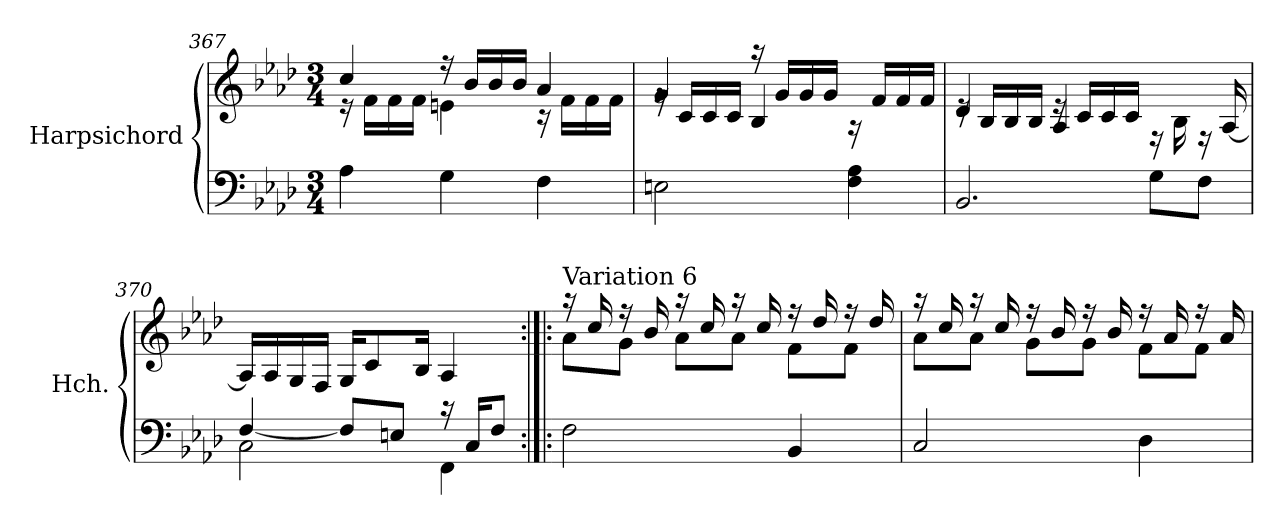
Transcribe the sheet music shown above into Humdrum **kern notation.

**kern	**kern
*part1	*part1
*staff2	*staff1
*I"Harpsichord	*
*I'Hch.	*
!!LO:PB:g=z
*clefF4	*clefG2
*k[b-e-a-d-]	*k[b-e-a-d-]
*M3/4	*M3/4
=367	=367
*	*^
4A-\	4cc/	16r
.	.	16f\LL
.	.	16f\
.	.	16f\JJ
4G\	16r	4en\
.	16b-/LL	.
.	16b-/	.
.	16b-/JJ	.
4F\	4a-/	16r
.	.	16f\LL
.	.	16f\
.	.	16f\JJ
=368	=368	=368
2En\	16rg	4g/
.	16c/LL	.
.	16c/	.
.	16c/JJ	.
.	4B-/	16raa
.	.	16g/LL
.	.	16g/
.	.	16g/JJ
4F\ 4A-\	16rA	4ryy
.	16f/LL	.
.	16f/	.
.	16f/JJ	.
!!LO:LB:g=z	!!
=369	=369	=369
*^	*	*
2.BB-/	2ryy	16re	4d-/
.	.	16B-/LL	.
.	.	16B-/	.
.	.	16B-/JJ	.
.	.	16re	4A-/
.	.	16c/LL	.
.	.	16c/	.
.	.	16c/JJ	.
.	8G\L	16rF	4ryy
.	.	16B-\	.
.	8F\J	16rF	.
.	.	[16A-/	.
*	*	*v	*v
=370	=370	=370
2C\	[4F/	16A-/LL]
.	.	16A-/
.	.	16G/
.	.	16F/JJ
.	8F/L]	16G/KL
.	.	8c/
.	8En/J	.
.	.	16B-/Jk
4FF\	16rc	4A-/
.	16C/KL	.
.	8F/J	.
*v	*v	*
!!LO:LB:g=z
=371:|!|:	=371:|!|:
*	*MM95
*^	*^
!	!	!LO:TX:a:t=Variation 6	!
*v	*v	*	*
2F\	16r	8a-\L
.	16cc/	.
.	16r	8g\J
.	16b-/	.
.	16r	8a-\L
.	16cc/	.
.	16r	8a-\J
.	16cc/	.
4BB-/	16r	8f\L
.	16dd-/	.
.	16r	8f\J
.	16dd-/	.
=372	=372	=372
2C/	16r	8a-\L
.	16cc/	.
.	16r	8a-\J
.	16cc/	.
.	16r	8g\L
.	16b-/	.
.	16r	8g\J
.	16b-/	.
4D-\	16r	8f\L
.	16a-/	.
.	16r	8f\J
.	16a-/	.
*	*v	*v
=	=
*-	*-
